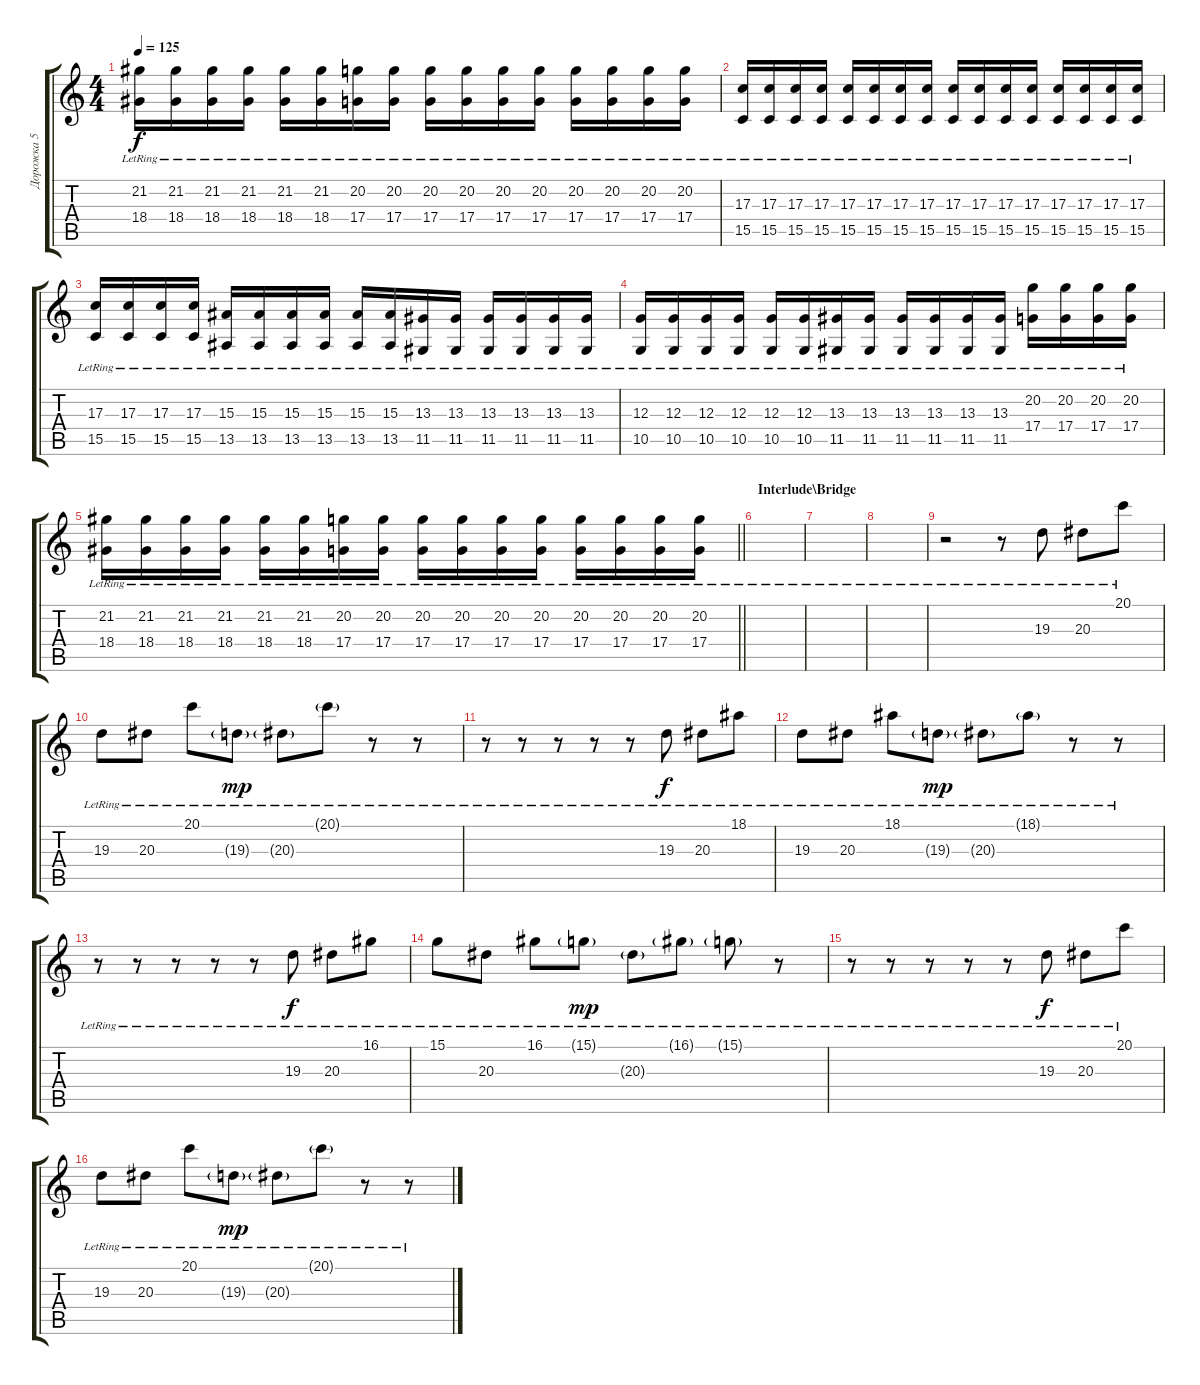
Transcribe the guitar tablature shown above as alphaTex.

\track ("Дорожка 5" "Дорожка 5") {instrument electricgrandpiano}
\staff {score tabs}
\tuning (E4 B3 G3 D3 A2 E2) {hide}
\ts (4 4)
\tempo 125
\clef g2
\ks c
(21.2{lr} 18.4{lr}).16{dy f} (21.2{lr} 18.4{lr}).16 (21.2{lr} 18.4{lr}).16 (21.2{lr} 18.4{lr}).16 (21.2{lr} 18.4{lr}).16 (21.2{lr} 18.4{lr}).16 (20.2{lr} 17.4{lr}).16 (20.2{lr} 17.4{lr}).16 (20.2{lr} 17.4{lr}).16 (20.2{lr} 17.4{lr}).16 (20.2{lr} 17.4{lr}).16 (20.2{lr} 17.4{lr}).16 (20.2{lr} 17.4{lr}).16 (20.2{lr} 17.4{lr}).16 (20.2{lr} 17.4{lr}).16 (20.2{lr} 17.4{lr}).16 |
(17.3{lr} 15.5{lr}).16 (17.3{lr} 15.5{lr}).16 (17.3{lr} 15.5{lr}).16 (17.3{lr} 15.5{lr}).16 (17.3{lr} 15.5{lr}).16 (17.3{lr} 15.5{lr}).16 (17.3{lr} 15.5{lr}).16 (17.3{lr} 15.5{lr}).16 (17.3{lr} 15.5{lr}).16 (17.3{lr} 15.5{lr}).16 (17.3{lr} 15.5{lr}).16 (17.3{lr} 15.5{lr}).16 (17.3{lr} 15.5{lr}).16 (17.3{lr} 15.5{lr}).16 (17.3{lr} 15.5{lr}).16 (17.3{lr} 15.5{lr}).16 |
(17.3{lr} 15.5{lr}).16 (17.3{lr} 15.5{lr}).16 (17.3{lr} 15.5{lr}).16 (17.3{lr} 15.5{lr}).16 (15.3{lr} 13.5{lr}).16 (15.3{lr} 13.5{lr}).16 (15.3{lr} 13.5{lr}).16 (15.3{lr} 13.5{lr}).16 (15.3{lr} 13.5{lr}).16 (15.3{lr} 13.5{lr}).16 (13.3{lr} 11.5{lr}).16 (13.3{lr} 11.5{lr}).16 (13.3{lr} 11.5{lr}).16 (13.3{lr} 11.5{lr}).16 (13.3{lr} 11.5{lr}).16 (13.3{lr} 11.5{lr}).16 |
(12.3{lr} 10.5{lr}).16 (12.3{lr} 10.5{lr}).16 (12.3{lr} 10.5{lr}).16 (12.3{lr} 10.5{lr}).16 (12.3{lr} 10.5{lr}).16 (12.3{lr} 10.5{lr}).16 (13.3{lr} 11.5{lr}).16 (13.3{lr} 11.5{lr}).16 (13.3{lr} 11.5{lr}).16 (13.3{lr} 11.5{lr}).16 (13.3{lr} 11.5{lr}).16 (13.3{lr} 11.5{lr}).16 (20.2{lr} 17.4{lr}).16 (20.2{lr} 17.4{lr}).16 (20.2{lr} 17.4{lr}).16 (20.2{lr} 17.4{lr}).16 |
\barLineRight lightlight
(21.2{lr} 18.4{lr}).16 (21.2{lr} 18.4{lr}).16 (21.2{lr} 18.4{lr}).16 (21.2{lr} 18.4{lr}).16 (21.2{lr} 18.4{lr}).16 (21.2{lr} 18.4{lr}).16 (20.2{lr} 17.4{lr}).16 (20.2{lr} 17.4{lr}).16 (20.2{lr} 17.4{lr}).16 (20.2{lr} 17.4{lr}).16 (20.2{lr} 17.4{lr}).16 (20.2{lr} 17.4{lr}).16 (20.2{lr} 17.4{lr}).16 (20.2{lr} 17.4{lr}).16 (20.2{lr} 17.4{lr}).16 (20.2{lr} 17.4{lr}).16 |
\section ("" "Interlude\\Bridge")
|
|
|
r.2 r.8 19.3{lr}.8 20.3{lr}.8 20.1{lr}.8 |
19.3{lr}.8 20.3{lr}.8 20.1{lr}.8 19.3{g lr}.8{dy mp} 20.3{g lr}.8 20.1{g lr}.8 r.8 r.8 |
r.8 r.8 r.8 r.8 r.8 19.3{lr}.8{dy f} 20.3{lr}.8 18.1{lr}.8 |
19.3{lr}.8 20.3{lr}.8 18.1{lr}.8 19.3{g lr}.8{dy mp} 20.3{g lr}.8 18.1{g lr}.8 r.8 r.8 |
r.8 r.8 r.8 r.8 r.8 19.3{lr}.8{dy f} 20.3{lr}.8 16.1{lr}.8 |
15.1{lr}.8 20.3{lr}.8 16.1{lr}.8 15.1{g lr}.8{dy mp} 20.3{g lr}.8 16.1{g lr}.8 15.1{g lr}.8 r.8 |
r.8 r.8 r.8 r.8 r.8 19.3{lr}.8{dy f} 20.3{lr}.8 20.1{lr}.8 |
19.3{lr}.8 20.3{lr}.8 20.1{lr}.8 19.3{g lr}.8{dy mp} 20.3{g lr}.8 20.1{g lr}.8 r.8 r.8
